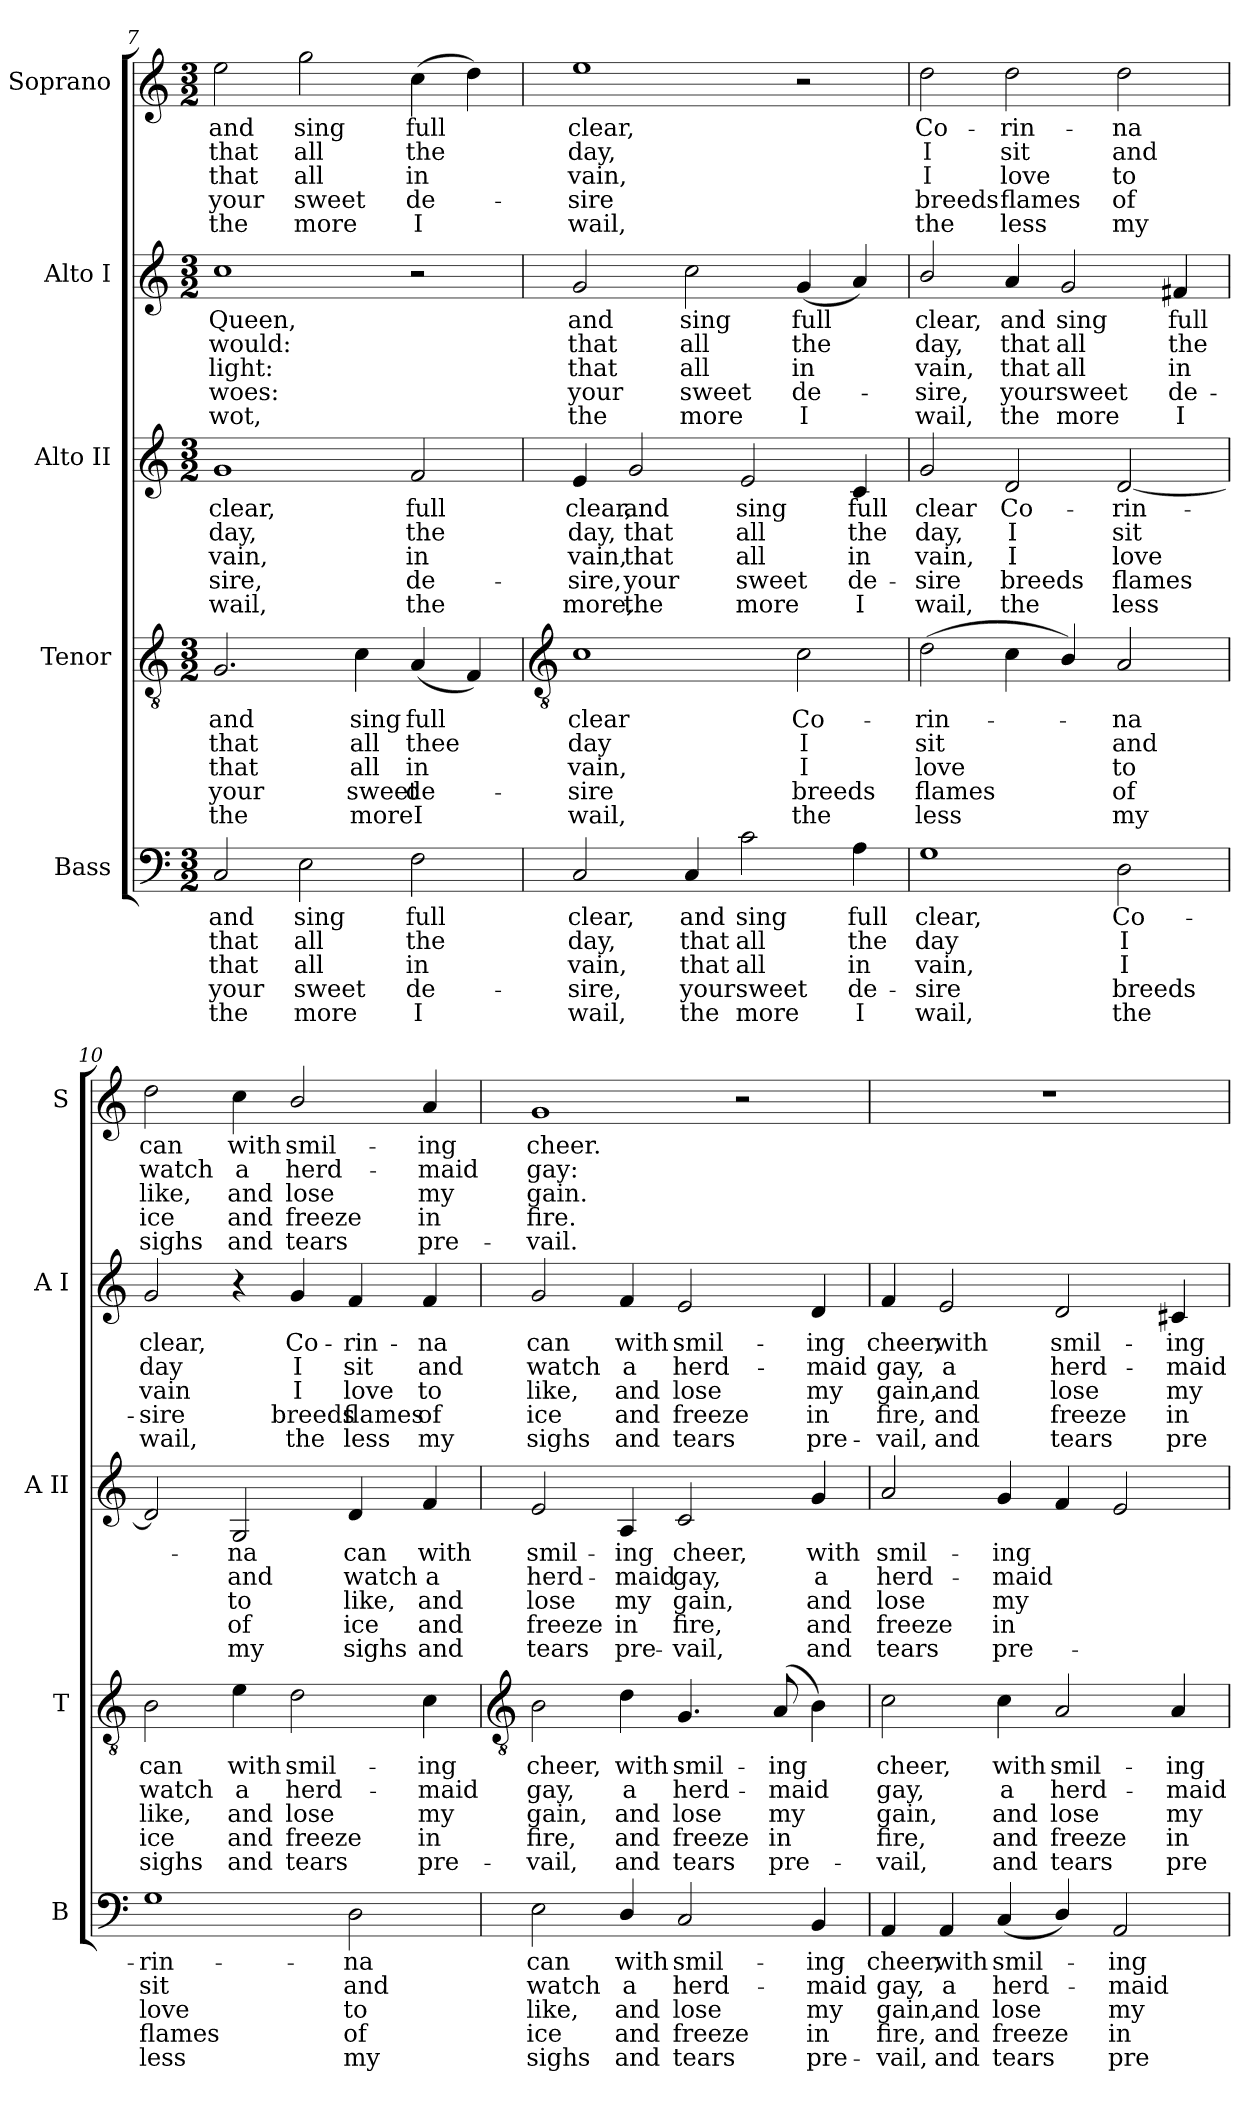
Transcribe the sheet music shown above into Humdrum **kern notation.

**kern	**text	**text	**text	**text	**text	**kern	**text	**text	**text	**text	**text	**kern	**text	**text	**text	**text	**text	**kern	**text	**text	**text	**text	**text	**kern	**text	**text	**text	**text	**text
*part5	*part5	*part5	*part5	*part5	*part5	*part4	*part4	*part4	*part4	*part4	*part4	*part3	*part3	*part3	*part3	*part3	*part3	*part2	*part2	*part2	*part2	*part2	*part2	*part1	*part1	*part1	*part1	*part1	*part1
*staff5	*staff5	*staff5	*staff5	*staff5	*staff5	*staff4	*staff4	*staff4	*staff4	*staff4	*staff4	*staff3	*staff3	*staff3	*staff3	*staff3	*staff3	*staff2	*staff2	*staff2	*staff2	*staff2	*staff2	*staff1	*staff1	*staff1	*staff1	*staff1	*staff1
*I"Bass	*	*	*	*	*	*I"Tenor	*	*	*	*	*	*I"Alto II	*	*	*	*	*	*I"Alto I	*	*	*	*	*	*I"Soprano	*	*	*	*	*
*I'B	*	*	*	*	*	*I'T	*	*	*	*	*	*I'A II	*	*	*	*	*	*I'A I	*	*	*	*	*	*I'S	*	*	*	*	*
*clefF4	*	*	*	*	*	*clefGv2	*	*	*	*	*	*clefG2	*	*	*	*	*	*clefG2	*	*	*	*	*	*clefG2	*	*	*	*	*
*k[]	*	*	*	*	*	*k[]	*	*	*	*	*	*k[]	*	*	*	*	*	*k[]	*	*	*	*	*	*k[]	*	*	*	*	*
*C:	*	*	*	*	*	*C:	*	*	*	*	*	*C:	*	*	*	*	*	*C:	*	*	*	*	*	*C:	*	*	*	*	*
*M3/2	*	*	*	*	*	*M3/2	*	*	*	*	*	*M3/2	*	*	*	*	*	*M3/2	*	*	*	*	*	*M3/2	*	*	*	*	*
=7	=7	=7	=7	=7	=7	=7	=7	=7	=7	=7	=7	=7	=7	=7	=7	=7	=7	=7	=7	=7	=7	=7	=7	=7	=7	=7	=7	=7	=7
!	!LO:LY:b	!LO:LY:b	!LO:LY:b	!LO:LY:b	!LO:LY:b	!	!LO:LY:b	!LO:LY:b	!LO:LY:b	!LO:LY:b	!LO:LY:b	!	!LO:LY:b	!LO:LY:b	!LO:LY:b	!LO:LY:b	!LO:LY:b	!	!LO:LY:b	!LO:LY:b	!LO:LY:b	!LO:LY:b	!LO:LY:b	!	!LO:LY:b	!LO:LY:b	!LO:LY:b	!LO:LY:b	!LO:LY:b
2C	and	that	that	your	the	2.G	and	that	that	your	the	1g	clear,	day,	vain,	sire,	wail,	1cc	Queen,	would:	light:	woes:	wot,	2ee	and	that	that	your	the
!	!LO:LY:b	!LO:LY:b	!LO:LY:b	!LO:LY:b	!LO:LY:b	!	!	!	!	!	!	!	!	!	!	!	!	!	!	!	!	!	!	!	!LO:LY:b	!LO:LY:b	!LO:LY:b	!LO:LY:b	!LO:LY:b
2E	sing	all	all	sweet	more	.	.	.	.	.	.	.	.	.	.	.	.	.	.	.	.	.	.	2gg	sing	all	all	sweet	more
!	!	!	!	!	!	!	!LO:LY:b	!LO:LY:b	!LO:LY:b	!LO:LY:b	!LO:LY:b	!	!	!	!	!	!	!	!	!	!	!	!	!	!	!	!	!	!
.	.	.	.	.	.	4c	sing	all	all	sweet	more	.	.	.	.	.	.	.	.	.	.	.	.	.	.	.	.	.	.
!	!LO:LY:b	!LO:LY:b	!LO:LY:b	!LO:LY:b	!LO:LY:b	!	!LO:LY:b	!LO:LY:b	!LO:LY:b	!LO:LY:b	!LO:LY:b	!	!LO:LY:b	!LO:LY:b	!LO:LY:b	!LO:LY:b	!LO:LY:b	!	!	!	!	!	!	!	!LO:LY:b	!LO:LY:b	!LO:LY:b	!LO:LY:b	!LO:LY:b
2F	full	the	in	de-	-I	(<4A	full	thee	in	de-	-I	2f	full	the	in	de-	-the	2r	.	.	.	.	.	(>4cc	full	the	in	de-	I
.	.	.	.	.	.	4F)	.	.	.	.	.	.	.	.	.	.	.	.	.	.	.	.	.	4dd)	.	.	.	.	.
!!LO:LB:g=z
=8	=8	=8	=8	=8	=8	=8	=8	=8	=8	=8	=8	=8	=8	=8	=8	=8	=8	=8	=8	=8	=8	=8	=8	=8	=8	=8	=8	=8	=8
*	*	*	*	*	*	*clefGv2	*	*	*	*	*	*	*	*	*	*	*	*	*	*	*	*	*	*	*	*	*	*	*
!	!LO:LY:b	!LO:LY:b	!LO:LY:b	!LO:LY:b	!LO:LY:b	!	!LO:LY:b	!LO:LY:b	!LO:LY:b	!LO:LY:b	!LO:LY:b	!	!LO:LY:b	!LO:LY:b	!LO:LY:b	!LO:LY:b	!LO:LY:b	!	!LO:LY:b	!LO:LY:b	!LO:LY:b	!LO:LY:b	!LO:LY:b	!	!LO:LY:b	!LO:LY:b	!LO:LY:b	!LO:LY:b	!LO:LY:b
2C	clear,	day,	vain,	sire,	wail,	1c	clear	day	vain,	sire	wail,	4e	clear,	day,	vain,	sire,	more,	2g	and	that	that	your	the	1ee	clear,	day,	vain,	sire	wail,
!	!	!	!	!	!	!	!	!	!	!	!	!	!LO:LY:b	!LO:LY:b	!LO:LY:b	!LO:LY:b	!LO:LY:b	!	!	!	!	!	!	!	!	!	!	!	!
.	.	.	.	.	.	.	.	.	.	.	.	2g	and	that	that	your	the	.	.	.	.	.	.	.	.	.	.	.	.
!	!LO:LY:b	!LO:LY:b	!LO:LY:b	!LO:LY:b	!LO:LY:b	!	!	!	!	!	!	!	!	!	!	!	!	!	!LO:LY:b	!LO:LY:b	!LO:LY:b	!LO:LY:b	!LO:LY:b	!	!	!	!	!	!
4C	and	that	that	your	the	.	.	.	.	.	.	.	.	.	.	.	.	2cc	sing	all	all	sweet	more	.	.	.	.	.	.
!	!LO:LY:b	!LO:LY:b	!LO:LY:b	!LO:LY:b	!LO:LY:b	!	!	!	!	!	!	!	!LO:LY:b	!LO:LY:b	!LO:LY:b	!LO:LY:b	!LO:LY:b	!	!	!	!	!	!	!	!	!	!	!	!
2c	sing	all	all	sweet	more	.	.	.	.	.	.	2e	sing	all	all	sweet	more	.	.	.	.	.	.	.	.	.	.	.	.
!	!	!	!	!	!	!	!LO:LY:b	!LO:LY:b	!LO:LY:b	!LO:LY:b	!LO:LY:b	!	!	!	!	!	!	!	!LO:LY:b	!LO:LY:b	!LO:LY:b	!LO:LY:b	!LO:LY:b	!	!	!	!	!	!
.	.	.	.	.	.	2c	Co-	-I	I	breeds	the	.	.	.	.	.	.	(<4g	full	the	in	de-	I	2r	.	.	.	.	.
!	!LO:LY:b	!LO:LY:b	!LO:LY:b	!LO:LY:b	!LO:LY:b	!	!	!	!	!	!	!	!LO:LY:b	!LO:LY:b	!LO:LY:b	!LO:LY:b	!LO:LY:b	!	!	!	!	!	!	!	!	!	!	!	!
4A	full	the	in	de-	-I	.	.	.	.	.	.	4c	full	the	in	de-	-I	4a)	.	.	.	.	.	.	.	.	.	.	.
=9	=9	=9	=9	=9	=9	=9	=9	=9	=9	=9	=9	=9	=9	=9	=9	=9	=9	=9	=9	=9	=9	=9	=9	=9	=9	=9	=9	=9	=9
!	!LO:LY:b	!LO:LY:b	!LO:LY:b	!LO:LY:b	!LO:LY:b	!	!LO:LY:b	!LO:LY:b	!LO:LY:b	!LO:LY:b	!LO:LY:b	!	!LO:LY:b	!LO:LY:b	!LO:LY:b	!LO:LY:b	!LO:LY:b	!	!LO:LY:b	!LO:LY:b	!LO:LY:b	!LO:LY:b	!LO:LY:b	!	!LO:LY:b	!LO:LY:b	!LO:LY:b	!LO:LY:b	!LO:LY:b
1G	clear,	day	vain,	sire	wail,	(>2d	rin-	sit	love	flames	less	2g	clear	day,	vain,	sire	wail,	2b/	clear,	day,	vain,	sire,	wail,	2dd	Co-	-I	I	breeds	the
!	!	!	!	!	!	!	!	!	!	!	!	!	!LO:LY:b	!LO:LY:b	!LO:LY:b	!LO:LY:b	!LO:LY:b	!	!LO:LY:b	!LO:LY:b	!LO:LY:b	!LO:LY:b	!LO:LY:b	!	!LO:LY:b	!LO:LY:b	!LO:LY:b	!LO:LY:b	!LO:LY:b
.	.	.	.	.	.	4c	.	.	.	.	.	2d	Co-	-I	I	breeds	the	4a	and	that	that	your	the	2dd	rin-	-sit	love	flames	less
!	!	!	!	!	!	!	!	!	!	!	!	!	!	!	!	!	!	!	!LO:LY:b	!LO:LY:b	!LO:LY:b	!LO:LY:b	!LO:LY:b	!	!	!	!	!	!
.	.	.	.	.	.	4B/)	.	.	.	.	.	.	.	.	.	.	.	2g	sing	all	all	sweet	more	.	.	.	.	.	.
!	!LO:LY:b	!LO:LY:b	!LO:LY:b	!LO:LY:b	!LO:LY:b	!	!LO:LY:b	!LO:LY:b	!LO:LY:b	!LO:LY:b	!LO:LY:b	!	!LO:LY:b	!LO:LY:b	!LO:LY:b	!LO:LY:b	!LO:LY:b	!	!	!	!	!	!	!	!LO:LY:b	!LO:LY:b	!LO:LY:b	!LO:LY:b	!LO:LY:b
2D	Co-	-I	I	breeds	the	2A	na	and	to	of	my	[2d	rin-	sit	love	flames	less	.	.	.	.	.	.	2dd	na	and	to	of	my
!	!	!	!	!	!	!	!	!	!	!	!	!	!	!	!	!	!	!	!LO:LY:b	!LO:LY:b	!LO:LY:b	!LO:LY:b	!LO:LY:b	!	!	!	!	!	!
.	.	.	.	.	.	.	.	.	.	.	.	.	.	.	.	.	.	4f#X	full	the	in	de-	-I	.	.	.	.	.	.
=10	=10	=10	=10	=10	=10	=10	=10	=10	=10	=10	=10	=10	=10	=10	=10	=10	=10	=10	=10	=10	=10	=10	=10	=10	=10	=10	=10	=10	=10
!	!LO:LY:b	!LO:LY:b	!LO:LY:b	!LO:LY:b	!LO:LY:b	!	!LO:LY:b	!LO:LY:b	!LO:LY:b	!LO:LY:b	!LO:LY:b	!	!	!	!	!	!	!	!LO:LY:b	!LO:LY:b	!LO:LY:b	!LO:LY:b	!LO:LY:b	!	!LO:LY:b	!LO:LY:b	!LO:LY:b	!LO:LY:b	!LO:LY:b
1G	rin-	-sit	love	flames	less	2B	can	watch	like,	ice	sighs	2d]	.	.	.	.	.	2g	clear,	day	vain	sire	wail,	2dd	can	watch	like,	ice	sighs
!	!	!	!	!	!	!	!LO:LY:b	!LO:LY:b	!LO:LY:b	!LO:LY:b	!LO:LY:b	!	!LO:LY:b	!LO:LY:b	!LO:LY:b	!LO:LY:b	!LO:LY:b	!	!	!	!	!	!	!	!LO:LY:b	!LO:LY:b	!LO:LY:b	!LO:LY:b	!LO:LY:b
.	.	.	.	.	.	4e	with	a	and	and	and	2G	na	and	to	of	my	4r	.	.	.	.	.	4cc	with	a	and	and	and
!	!	!	!	!	!	!	!LO:LY:b	!LO:LY:b	!LO:LY:b	!LO:LY:b	!LO:LY:b	!	!	!	!	!	!	!	!LO:LY:b	!LO:LY:b	!LO:LY:b	!LO:LY:b	!LO:LY:b	!	!LO:LY:b	!LO:LY:b	!LO:LY:b	!LO:LY:b	!LO:LY:b
.	.	.	.	.	.	2d	smil-	-herd-	-lose	freeze	tears	.	.	.	.	.	.	4g	Co-	-I	I	breeds	the	2b/	smil-	-herd-	-lose	freeze	tears
!	!LO:LY:b	!LO:LY:b	!LO:LY:b	!LO:LY:b	!LO:LY:b	!	!	!	!	!	!	!	!LO:LY:b	!LO:LY:b	!LO:LY:b	!LO:LY:b	!LO:LY:b	!	!LO:LY:b	!LO:LY:b	!LO:LY:b	!LO:LY:b	!LO:LY:b	!	!	!	!	!	!
2D	na	and	to	of	my	.	.	.	.	.	.	4d	can	watch	like,	ice	sighs	4f	rin-	-sit	love	flames	less	.	.	.	.	.	.
!	!	!	!	!	!	!	!LO:LY:b	!LO:LY:b	!LO:LY:b	!LO:LY:b	!LO:LY:b	!	!LO:LY:b	!LO:LY:b	!LO:LY:b	!LO:LY:b	!LO:LY:b	!	!LO:LY:b	!LO:LY:b	!LO:LY:b	!LO:LY:b	!LO:LY:b	!	!LO:LY:b	!LO:LY:b	!LO:LY:b	!LO:LY:b	!LO:LY:b
.	.	.	.	.	.	4c	ing	maid	my	in	pre-	4f	with	a	and	and	and	4f	na	and	to	of	my	4a	ing	maid	my	in	pre-
!!LO:LB:g=z
=11	=11	=11	=11	=11	=11	=11	=11	=11	=11	=11	=11	=11	=11	=11	=11	=11	=11	=11	=11	=11	=11	=11	=11	=11	=11	=11	=11	=11	=11
*	*	*	*	*	*	*clefGv2	*	*	*	*	*	*	*	*	*	*	*	*	*	*	*	*	*	*	*	*	*	*	*
!	!LO:LY:b	!LO:LY:b	!LO:LY:b	!LO:LY:b	!LO:LY:b	!	!LO:LY:b	!LO:LY:b	!LO:LY:b	!LO:LY:b	!LO:LY:b	!	!LO:LY:b	!LO:LY:b	!LO:LY:b	!LO:LY:b	!LO:LY:b	!	!LO:LY:b	!LO:LY:b	!LO:LY:b	!LO:LY:b	!LO:LY:b	!	!LO:LY:b	!LO:LY:b	!LO:LY:b	!LO:LY:b	!LO:LY:b
2E	can	watch	like,	ice	sighs	2B	-cheer,	gay,	gain,	fire,	vail,	2e	smil-	-herd-	-lose	freeze	tears	2g	can	watch	like,	ice	sighs	1g	-cheer.	gay:	gain.	fire.	vail.
!	!LO:LY:b	!LO:LY:b	!LO:LY:b	!LO:LY:b	!LO:LY:b	!	!LO:LY:b	!LO:LY:b	!LO:LY:b	!LO:LY:b	!LO:LY:b	!	!LO:LY:b	!LO:LY:b	!LO:LY:b	!LO:LY:b	!LO:LY:b	!	!LO:LY:b	!LO:LY:b	!LO:LY:b	!LO:LY:b	!LO:LY:b	!	!	!	!	!	!
4D/	with	a	and	and	and	4d	with	a	and	and	and	4A	ing	maid	my	in	pre-	4f	with	a	and	and	and	.	.	.	.	.	.
!	!LO:LY:b	!LO:LY:b	!LO:LY:b	!LO:LY:b	!LO:LY:b	!	!LO:LY:b	!LO:LY:b	!LO:LY:b	!LO:LY:b	!LO:LY:b	!	!LO:LY:b	!LO:LY:b	!LO:LY:b	!LO:LY:b	!LO:LY:b	!	!LO:LY:b	!LO:LY:b	!LO:LY:b	!LO:LY:b	!LO:LY:b	!	!	!	!	!	!
2C	smil-	-herd-	-lose	freeze	tears	4.G	smil-	-herd-	-lose	freeze	tears	2c	-cheer,	gay,	gain,	fire,	vail,	2e	smil-	-herd-	-lose	freeze	tears	.	.	.	.	.	.
.	.	.	.	.	.	.	.	.	.	.	.	.	.	.	.	.	.	.	.	.	.	.	.	2r	.	.	.	.	.
!	!	!	!	!	!	!	!LO:LY:b	!LO:LY:b	!LO:LY:b	!LO:LY:b	!LO:LY:b	!	!	!	!	!	!	!	!	!	!	!	!	!	!	!	!	!	!
.	.	.	.	.	.	(<8AL	ing	maid	my	in	pre-	.	.	.	.	.	.	.	.	.	.	.	.	.	.	.	.	.	.
!	!LO:LY:b	!LO:LY:b	!LO:LY:b	!LO:LY:b	!LO:LY:b	!	!	!	!	!	!	!	!LO:LY:b	!LO:LY:b	!LO:LY:b	!LO:LY:b	!LO:LY:b	!	!LO:LY:b	!LO:LY:b	!LO:LY:b	!LO:LY:b	!LO:LY:b	!	!	!	!	!	!
4BB	ing	maid	my	in	pre-	4B)	.	.	.	.	.	4g	with	a	and	and	and	4d	ing	maid	my	in	pre-	.	.	.	.	.	.
=12	=12	=12	=12	=12	=12	=12	=12	=12	=12	=12	=12	=12	=12	=12	=12	=12	=12	=12	=12	=12	=12	=12	=12	=12	=12	=12	=12	=12	=12
!	!LO:LY:b	!LO:LY:b	!LO:LY:b	!LO:LY:b	!LO:LY:b	!	!LO:LY:b	!LO:LY:b	!LO:LY:b	!LO:LY:b	!LO:LY:b	!	!LO:LY:b	!LO:LY:b	!LO:LY:b	!LO:LY:b	!LO:LY:b	!	!LO:LY:b	!LO:LY:b	!LO:LY:b	!LO:LY:b	!LO:LY:b	!LO:N:vis=1	!	!	!	!	!
4AA	-cheer,	gay,	gain,	fire,	vail,	2c	cheer,	gay,	gain,	fire,	vail,	2a	smil-	-herd-	-lose	freeze	tears	4f	-cheer,	gay,	gain,	fire,	vail,	1.r	.	.	.	.	.
!	!LO:LY:b	!LO:LY:b	!LO:LY:b	!LO:LY:b	!LO:LY:b	!	!	!	!	!	!	!	!	!	!	!	!	!	!LO:LY:b	!LO:LY:b	!LO:LY:b	!LO:LY:b	!LO:LY:b	!	!	!	!	!	!
4AA	with	a	and	and	and	.	.	.	.	.	.	.	.	.	.	.	.	2e	with	a	and	and	and	.	.	.	.	.	.
!	!LO:LY:b	!LO:LY:b	!LO:LY:b	!LO:LY:b	!LO:LY:b	!	!LO:LY:b	!LO:LY:b	!LO:LY:b	!LO:LY:b	!LO:LY:b	!	!LO:LY:b	!LO:LY:b	!LO:LY:b	!LO:LY:b	!LO:LY:b	!	!	!	!	!	!	!	!	!	!	!	!
(<4C	smil-	herd-	lose	freeze	tears	4c	with	a	and	and	and	4g	ing	maid	my	in	pre-	.	.	.	.	.	.	.	.	.	.	.	.
!	!	!	!	!	!	!	!LO:LY:b	!LO:LY:b	!LO:LY:b	!LO:LY:b	!LO:LY:b	!	!	!	!	!	!	!	!LO:LY:b	!LO:LY:b	!LO:LY:b	!LO:LY:b	!LO:LY:b	!	!	!	!	!	!
4D/)	.	.	.	.	.	2A	smil-	-herd-	-lose	freeze	tears	4f	.	.	.	.	.	2d	smil-	-herd-	-lose	freeze	tears	.	.	.	.	.	.
!	!LO:LY:b	!LO:LY:b	!LO:LY:b	!LO:LY:b	!LO:LY:b	!	!	!	!	!	!	!	!	!	!	!	!	!	!	!	!	!	!	!	!	!	!	!	!
2AA	ing	maid	my	in	pre-	.	.	.	.	.	.	2e	.	.	.	.	.	.	.	.	.	.	.	.	.	.	.	.	.
!	!	!	!	!	!	!	!LO:LY:b	!LO:LY:b	!LO:LY:b	!LO:LY:b	!LO:LY:b	!	!	!	!	!	!	!	!LO:LY:b	!LO:LY:b	!LO:LY:b	!LO:LY:b	!LO:LY:b	!	!	!	!	!	!
.	.	.	.	.	.	4A	ing	maid	my	in	pre-	.	.	.	.	.	.	4c#X	ing	maid	my	in	pre-	.	.	.	.	.	.
=	=	=	=	=	=	=	=	=	=	=	=	=	=	=	=	=	=	=	=	=	=	=	=	=	=	=	=	=	=
*-	*-	*-	*-	*-	*-	*-	*-	*-	*-	*-	*-	*-	*-	*-	*-	*-	*-	*-	*-	*-	*-	*-	*-	*-	*-	*-	*-	*-	*-
